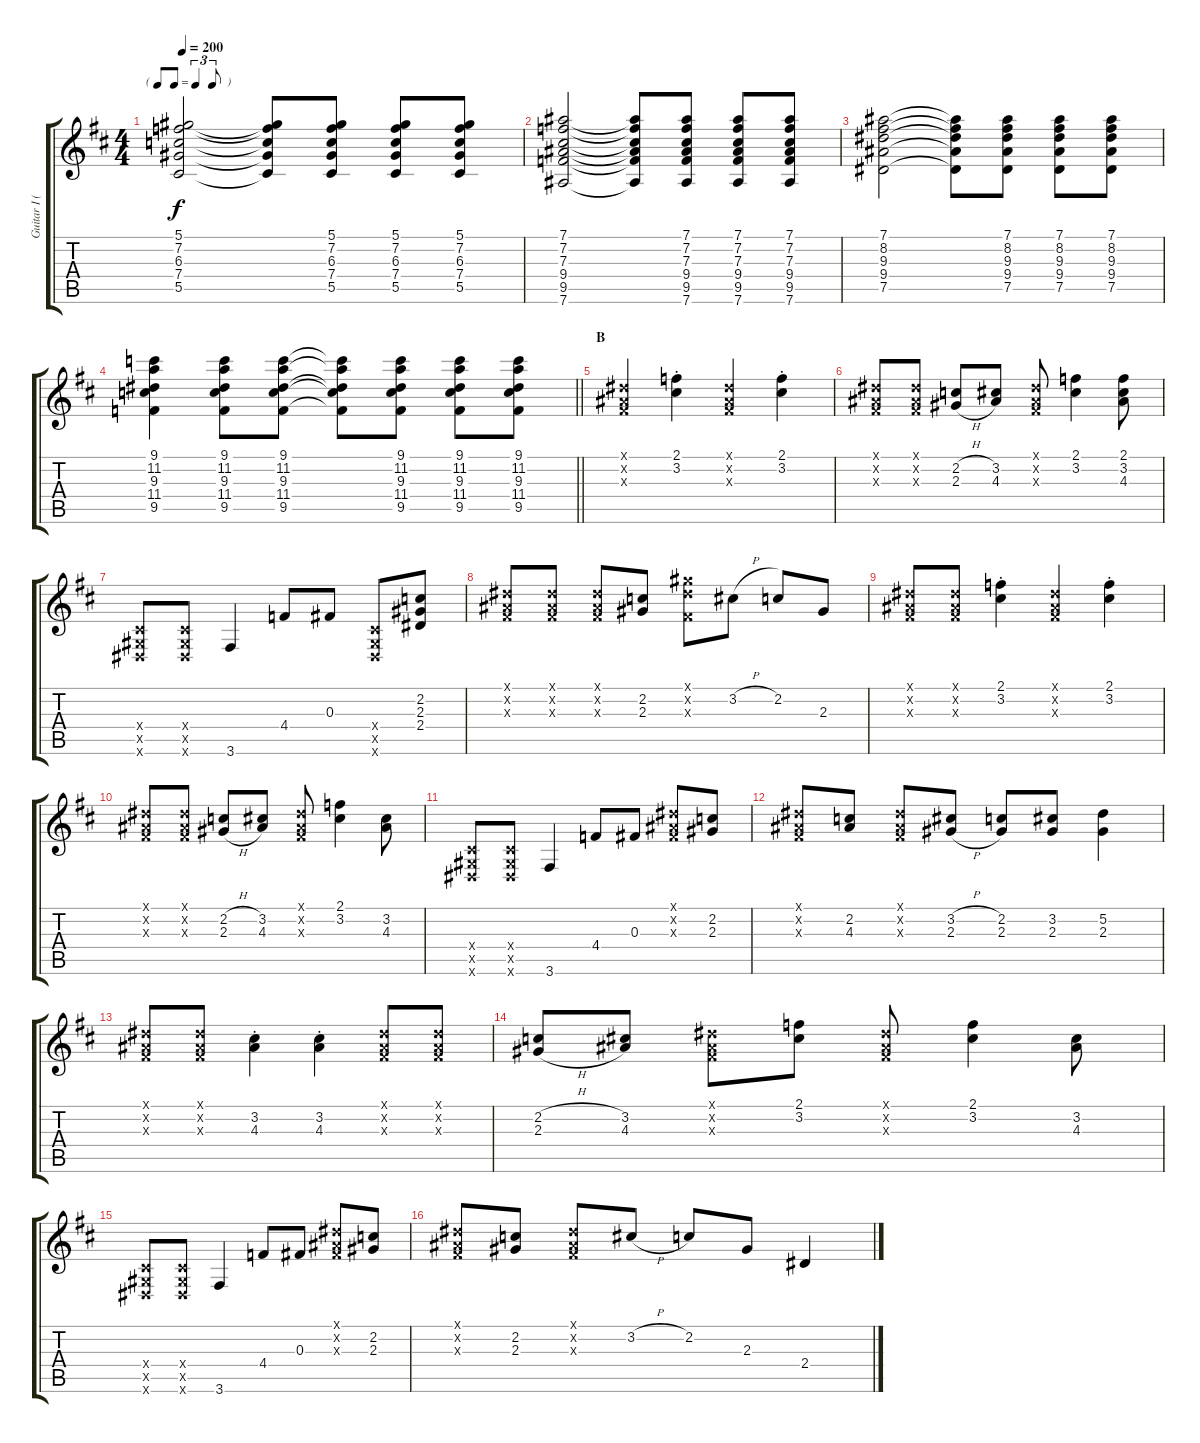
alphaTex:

\track ("Guitar I (Sakito)" "Guitar I (") {instrument overdrivenguitar}
\staff {score tabs}
\tuning (Eb4 Bb3 Gb3 Db3 Ab2 Eb2) {hide}
\ts (4 4)
\tf triplet8th
\tempo 200
\clef g2
\ks d
(5.1 7.2 6.3 7.4 5.5).2{dy f} (5.1{t} 7.2{t} 6.3{t} 7.4{t} 5.5{t}).8 (5.1 7.2 6.3 7.4 5.5).8 (5.1 7.2 6.3 7.4 5.5).8 (5.1 7.2 6.3 7.4 5.5).8 |
(7.1 7.2 7.3 9.4 9.5 7.6).2 (7.1{t} 7.2{t} 7.3{t} 9.4{t} 9.5{t} 7.6{t}).8 (7.1 7.2 7.3 9.4 9.5 7.6).8 (7.1 7.2 7.3 9.4 9.5 7.6).8 (7.1 7.2 7.3 9.4 9.5 7.6).8 |
(7.1 8.2 9.3 9.4 7.5).2 (7.1{t} 8.2{t} 9.3{t} 9.4{t} 7.5{t}).8 (7.1 8.2 9.3 9.4 7.5).8 (7.1 8.2 9.3 9.4 7.5).8 (7.1 8.2 9.3 9.4 7.5).8 |
\barLineRight lightlight
(9.1 11.2 9.3 11.4 9.5).4 (9.1 11.2 9.3 11.4 9.5).8 (9.1 11.2 9.3 11.4 9.5).8 (9.1{t} 11.2{t} 9.3{t} 11.4{t} 9.5{t}).8 (9.1 11.2 9.3 11.4 9.5).8 (9.1 11.2 9.3 11.4 9.5).8 (9.1 11.2 9.3 11.4 9.5).8 |
\section ("" "B")
(0.1{x} 0.2{x} 0.3{x}).4 (2.1 3.2{st}).4 (0.1{x} 0.2{x} 0.3{x}).4 (2.1{st} 3.2).4 |
(0.1{x} 0.2{x} 0.3{x}).8 (0.1{x} 0.2{x} 0.3{x}).8 (2.2{h} 2.3{h}).8 (3.2 4.3).8 (0.1{x} 0.2{x} 0.3{x}).8 (2.1 3.2).4 (2.1 3.2 4.3).8 |
(0.4{x} 0.5{x} 0.6{x}).8 (0.4{x} 0.5{x} 0.6{x}).8 3.6.4 4.4.8 0.3.8 (0.4{x} 0.5{x} 0.6{x}).8 (2.2 2.3 2.4).8 |
(0.1{x} 0.2{x} 0.3{x}).8 (0.1{x} 0.2{x} 0.3{x}).8 (0.1{x} 0.2{x} 0.3{x}).8 (2.2 2.3).8 (0.1{x} 10.2{x} 0.3{x}).8 3.2{h}.8 2.2.8 2.3.8 |
(0.1{x} 0.2{x} 0.3{x}).8 (0.1{x} 0.2{x} 0.3{x}).8 (2.1 3.2{st}).4 (0.1{x} 0.2{x} 0.3{x}).4 (2.1{st} 3.2).4 |
(0.1{x} 0.2{x} 0.3{x}).8 (0.1{x} 0.2{x} 0.3{x}).8 (2.2{h} 2.3{h}).8 (3.2 4.3).8 (0.1{x} 0.2{x} 0.3{x}).8 (2.1 3.2).4 (3.2 4.3).8 |
(0.4{x} 0.5{x} 0.6{x}).8 (0.4{x} 0.5{x} 0.6{x}).8 3.6.4 4.4.8 0.3.8 (0.1{x} 0.2{x} 0.3{x}).8 (2.2 2.3).8 |
(0.1{x} 0.2{x} 0.3{x}).8 (2.2 4.3).8 (0.1{x} 0.2{x} 0.3{x}).8 (3.2{h} 2.3{h}).8 (2.2 2.3).8 (3.2 2.3).8 (5.2 2.3).4 |
(0.1{x} 0.2{x} 0.3{x}).8 (0.1{x} 0.2{x} 0.3{x}).8 (3.2 4.3{st}).4 (3.2 4.3{st}).4 (0.1{x} 0.2{x} 0.3{x}).8 (0.1{x} 0.2{x} 0.3{x}).8 |
(2.2{h} 2.3{h}).8 (3.2 4.3).8 (0.1{x} 0.2{x} 0.3{x}).8 (2.1 3.2).8 (0.1{x} 0.2{x} 0.3{x}).8 (2.1 3.2).4 (3.2 4.3).8 |
(0.4{x} 0.5{x} 0.6{x}).8 (0.4{x} 0.5{x} 0.6{x}).8 3.6.4 4.4.8 0.3.8 (0.1{x} 0.2{x} 0.3{x}).8 (2.2 2.3).8 |
(0.1{x} 0.2{x} 0.3{x}).8 (2.2 2.3).8 (0.1{x} 0.2{x} 0.3{x}).8 3.2{h}.8 2.2.8 2.3.8 2.4.4
